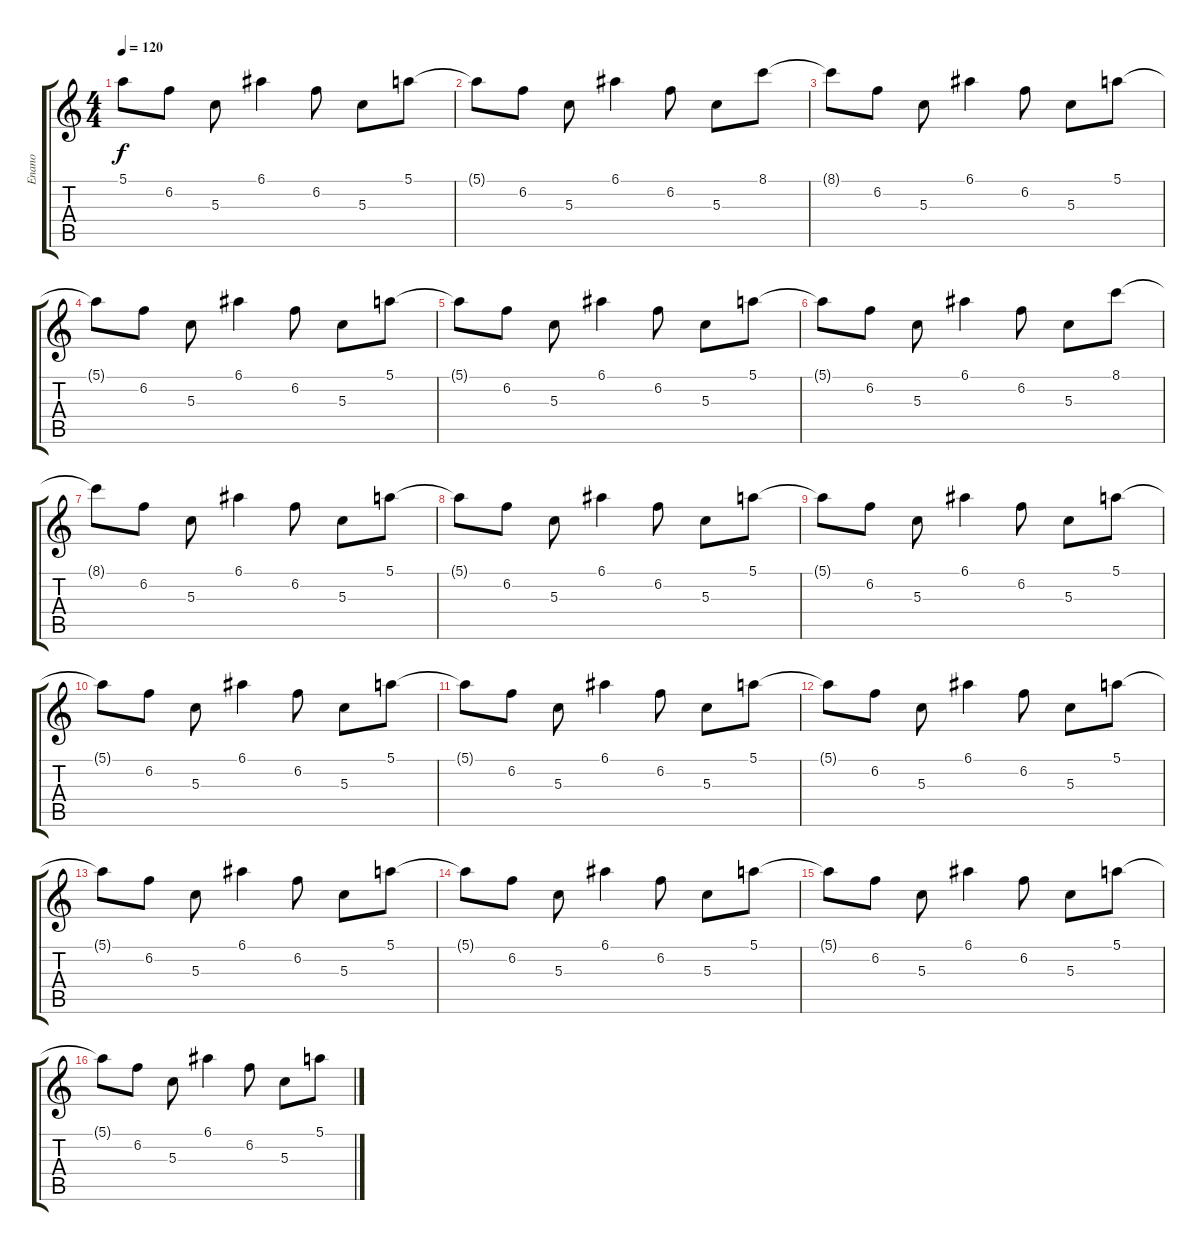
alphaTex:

\track ("Enano" "Enano") {instrument electricguitarclean}
\staff {score tabs}
\tuning (E4 B3 G3 D3 A2 E2) {hide}
\ts (4 4)
\tempo 120
\clef g2
\ks c
5.1{t}.8{dy f} 6.2.8 5.3.8 6.1.4 6.2.8 5.3.8 5.1.8 |
5.1{t}.8 6.2.8 5.3.8 6.1.4 6.2.8 5.3.8 8.1.8 |
8.1{t}.8 6.2.8 5.3.8 6.1.4 6.2.8 5.3.8 5.1.8 |
5.1{t}.8 6.2.8 5.3.8 6.1.4 6.2.8 5.3.8 5.1.8 |
5.1{t}.8 6.2.8 5.3.8 6.1.4 6.2.8 5.3.8 5.1.8 |
5.1{t}.8 6.2.8 5.3.8 6.1.4 6.2.8 5.3.8 8.1.8 |
8.1{t}.8 6.2.8 5.3.8 6.1.4 6.2.8 5.3.8 5.1.8 |
5.1{t}.8 6.2.8 5.3.8 6.1.4 6.2.8 5.3.8 5.1.8 |
5.1{t}.8 6.2.8 5.3.8 6.1.4 6.2.8 5.3.8 5.1.8 |
5.1{t}.8 6.2.8 5.3.8 6.1.4 6.2.8 5.3.8 5.1.8 |
5.1{t}.8 6.2.8 5.3.8 6.1.4 6.2.8 5.3.8 5.1.8 |
5.1{t}.8 6.2.8 5.3.8 6.1.4 6.2.8 5.3.8 5.1.8 |
5.1{t}.8 6.2.8 5.3.8 6.1.4 6.2.8 5.3.8 5.1.8 |
5.1{t}.8 6.2.8 5.3.8 6.1.4 6.2.8 5.3.8 5.1.8 |
5.1{t}.8 6.2.8 5.3.8 6.1.4 6.2.8 5.3.8 5.1.8 |
5.1{t}.8 6.2.8 5.3.8 6.1.4 6.2.8 5.3.8 5.1.8
